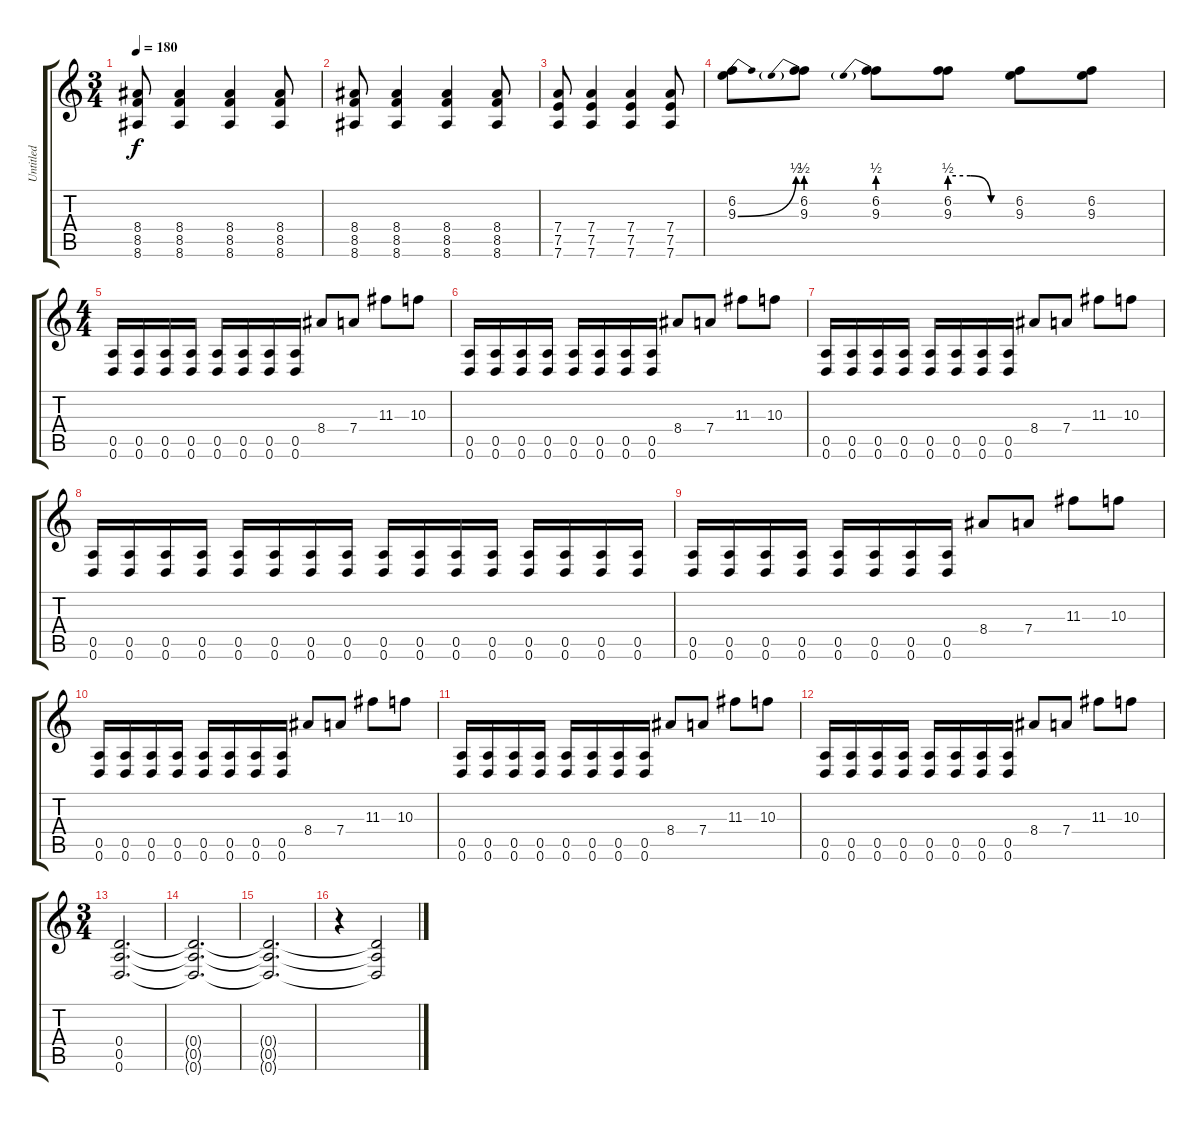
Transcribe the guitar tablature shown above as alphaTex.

\track ("Untitled" "Untitled") {instrument overdrivenguitar}
\staff {score tabs}
\tuning (E4 B3 G3 D3 A2 D2) {hide}
\ts (3 4)
\tempo 180
\clef g2
\ks c
(8.4 8.5 8.6).8{dy f} (8.4 8.5 8.6).4 (8.4 8.5 8.6).4 (8.4 8.5 8.6).8 |
(8.4 8.5 8.6).8 (8.4 8.5 8.6).4 (8.4 8.5 8.6).4 (8.4 8.5 8.6).8 |
(7.4 7.5 7.6).8 (7.4 7.5 7.6).4 (7.4 7.5 7.6).4 (7.4 7.5 7.6).8 |
(6.2 9.3{be (bend 0 0 60 2)}).8 (6.2 9.3{be (prebend 0 2 60 2)}).8 (6.2 9.3{be (prebend 0 2 60 2)}).8 (6.2 9.3{be (custom 0 2 20 2 40 0 60 0)}).8 (6.2 9.3).8 (6.2 9.3).8 |
\ts (4 4)
(0.5 0.6).16 (0.5 0.6).16 (0.5 0.6).16 (0.5 0.6).16 (0.5 0.6).16 (0.5 0.6).16 (0.5 0.6).16 (0.5 0.6).16 8.4.8 7.4.8 11.3.8 10.3.8 |
(0.5 0.6).16 (0.5 0.6).16 (0.5 0.6).16 (0.5 0.6).16 (0.5 0.6).16 (0.5 0.6).16 (0.5 0.6).16 (0.5 0.6).16 8.4.8 7.4.8 11.3.8 10.3.8 |
(0.5 0.6).16 (0.5 0.6).16 (0.5 0.6).16 (0.5 0.6).16 (0.5 0.6).16 (0.5 0.6).16 (0.5 0.6).16 (0.5 0.6).16 8.4.8 7.4.8 11.3.8 10.3.8 |
(0.5 0.6).16 (0.5 0.6).16 (0.5 0.6).16 (0.5 0.6).16 (0.5 0.6).16 (0.5 0.6).16 (0.5 0.6).16 (0.5 0.6).16 (0.5 0.6).16 (0.5 0.6).16 (0.5 0.6).16 (0.5 0.6).16 (0.5 0.6).16 (0.5 0.6).16 (0.5 0.6).16 (0.5 0.6).16 |
(0.5 0.6).16 (0.5 0.6).16 (0.5 0.6).16 (0.5 0.6).16 (0.5 0.6).16 (0.5 0.6).16 (0.5 0.6).16 (0.5 0.6).16 8.4.8 7.4.8 11.3.8 10.3.8 |
(0.5 0.6).16 (0.5 0.6).16 (0.5 0.6).16 (0.5 0.6).16 (0.5 0.6).16 (0.5 0.6).16 (0.5 0.6).16 (0.5 0.6).16 8.4.8 7.4.8 11.3.8 10.3.8 |
(0.5 0.6).16 (0.5 0.6).16 (0.5 0.6).16 (0.5 0.6).16 (0.5 0.6).16 (0.5 0.6).16 (0.5 0.6).16 (0.5 0.6).16 8.4.8 7.4.8 11.3.8 10.3.8 |
(0.5 0.6).16 (0.5 0.6).16 (0.5 0.6).16 (0.5 0.6).16 (0.5 0.6).16 (0.5 0.6).16 (0.5 0.6).16 (0.5 0.6).16 8.4.8 7.4.8 11.3.8 10.3.8 |
\ts (3 4)
(0.4 0.5 0.6).2{d} |
(0.4{t} 0.5{t} 0.6{t}).2{d} |
(0.4{t} 0.5{t} 0.6{t}).2{d} |
r.4 (0.4{t} 0.5{t} 0.6{t}).2
